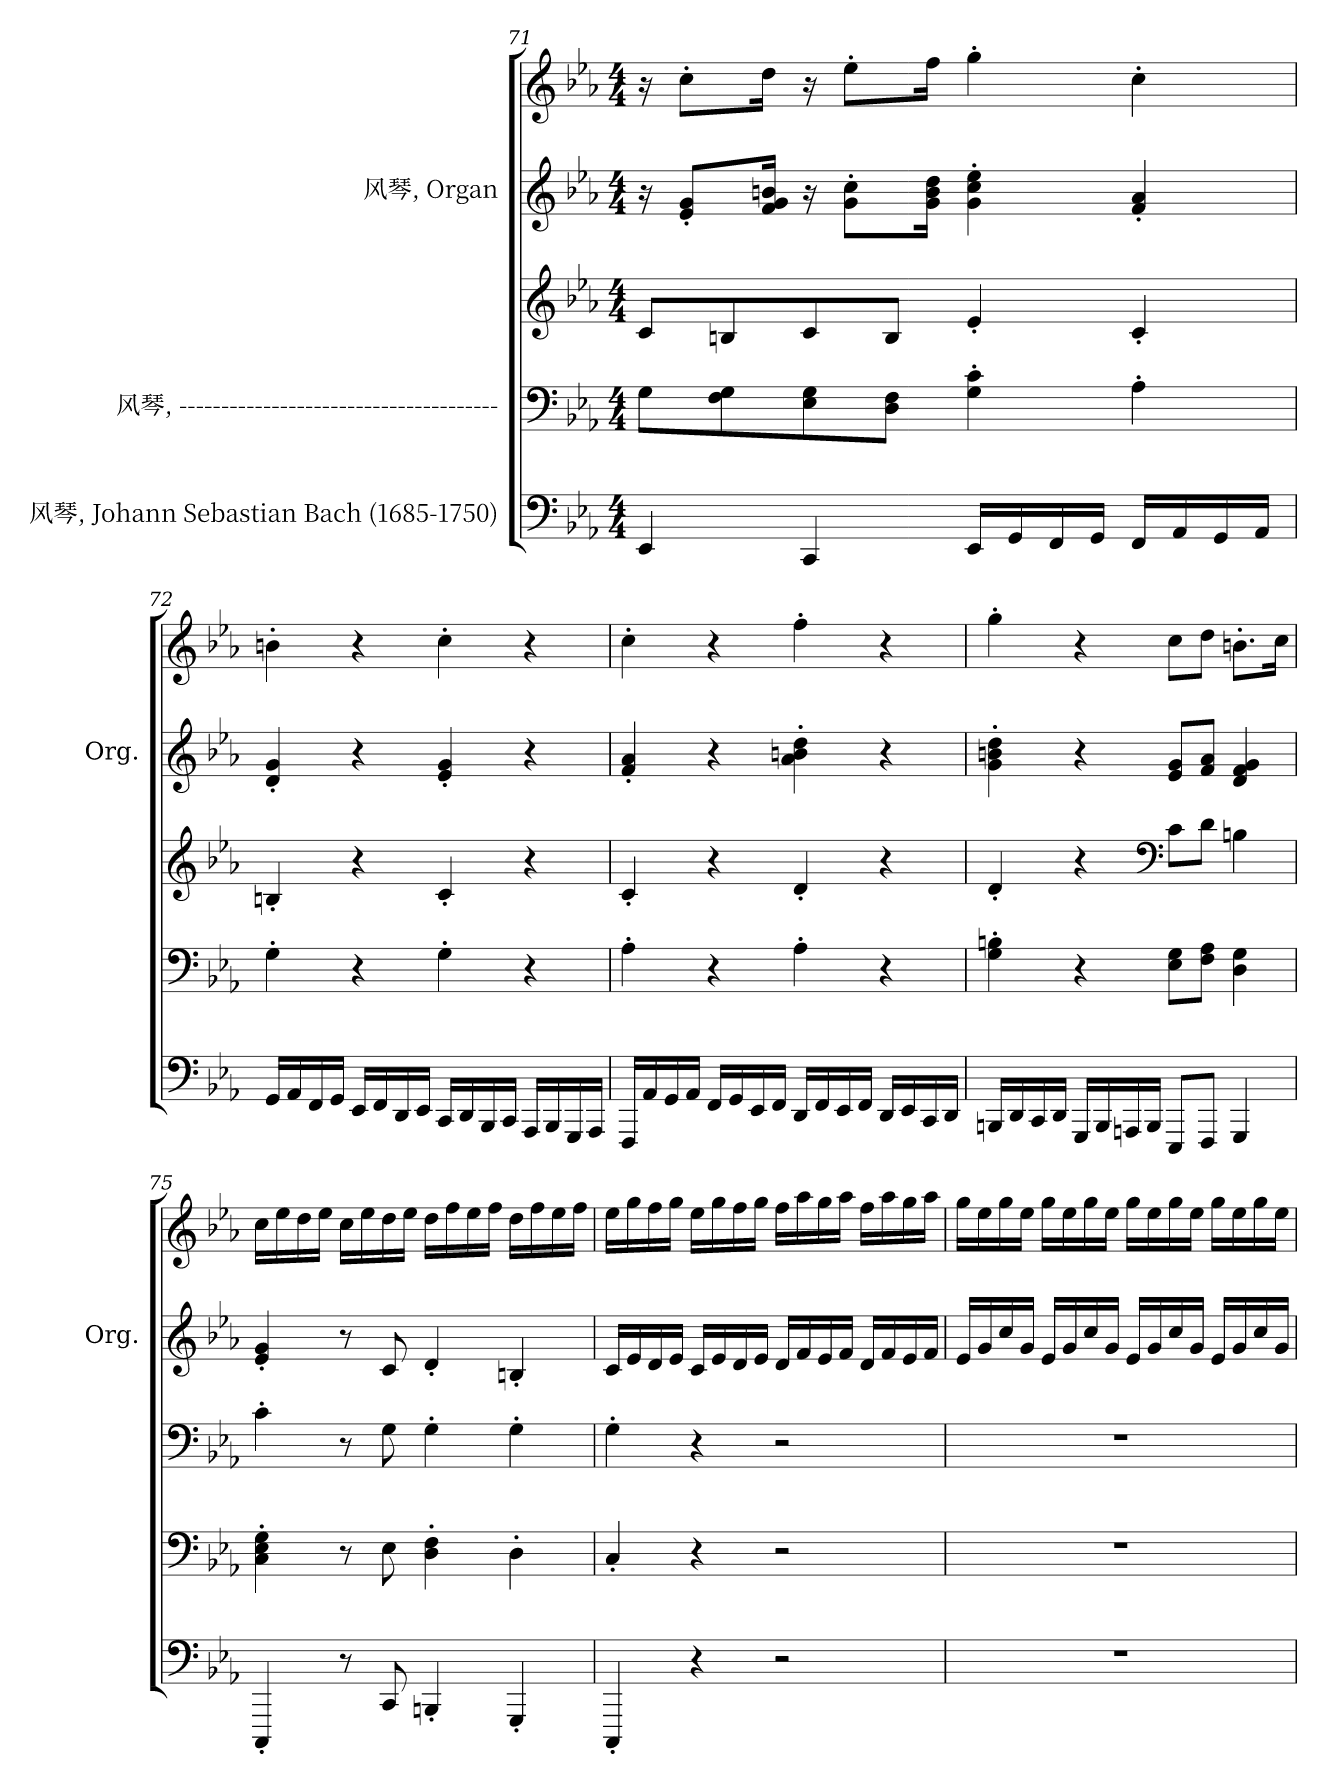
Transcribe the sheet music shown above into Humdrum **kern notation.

**kern	**kern	**kern	**kern	**kern
*part3	*part2	*part2	*part1	*part1
*staff5	*staff4	*staff3	*staff2	*staff1
*I"风琴, Johann Sebastian Bach   (1685-1750)	*I"风琴, --------------------------------------	*	*I"风琴, Organ	*
*	*	*	*I'Org.	*
!!LO:PB:g=z
*clefF4	*clefF4	*clefG2	*clefG2	*clefG2
*k[b-e-a-]	*k[b-e-a-]	*k[b-e-a-]	*k[b-e-a-]	*k[b-e-a-]
*M4/4	*M4/4	*M4/4	*M4/4	*M4/4
=71	=71	=71	=71	=71
4EE-/	8G\L	8c/L	16r	16r
.	.	.	8e-/' 8g/'L	8cc'\L
.	8F\ 8G\	8Bn/	.	.
.	.	.	16f/ 16g/ 16bn/Jk	16dd\Jk
4CC/	8E-\ 8G\	8c/	16r	16r
.	.	.	8g\' 8cc\'L	8ee-'\L
.	8D\ 8F\J	8B/J	.	.
.	.	.	16g\ 16b\ 16dd\Jk	16ff\Jk
16EE-/LL	4G\' 4c\'	4e-'/	4g\' 4cc\' 4ee-\'	4gg'\
16GG/	.	.	.	.
16FF/	.	.	.	.
16GG/JJ	.	.	.	.
16FF/LL	4A-'\	4c'/	4f/' 4a-/'	4cc'\
16AA-/	.	.	.	.
16GG/	.	.	.	.
16AA-/JJ	.	.	.	.
=72	=72	=72	=72	=72
16GG/LL	4G'\	4Bn'/	4d/' 4g/'	4bn'\
16AA-/	.	.	.	.
16FF/	.	.	.	.
16GG/JJ	.	.	.	.
16EE-/LL	4r	4r	4r	4r
16FF/	.	.	.	.
16DD/	.	.	.	.
16EE-/JJ	.	.	.	.
16CC/LL	4G'\	4c'/	4e-/' 4g/'	4cc'\
16DD/	.	.	.	.
16BBB-/	.	.	.	.
16CC/JJ	.	.	.	.
16AAA-/LL	4r	4r	4r	4r
16BBB-/	.	.	.	.
16GGG/	.	.	.	.
16AAA-/JJ	.	.	.	.
!!LO:LB:g=z
=73	=73	=73	=73	=73
16FFF/LL	4A-'\	4c'/	4f/' 4a-/'	4cc'\
16AA-/	.	.	.	.
16GG/	.	.	.	.
16AA-/JJ	.	.	.	.
16FF/LL	4r	4r	4r	4r
16GG/	.	.	.	.
16EE-/	.	.	.	.
16FF/JJ	.	.	.	.
16DD/LL	4A-'\	4d'/	4a-\' 4bn\' 4dd\'	4ff'\
16FF/	.	.	.	.
16EE-/	.	.	.	.
16FF/JJ	.	.	.	.
16DD/LL	4r	4r	4r	4r
16EE-/	.	.	.	.
16CC/	.	.	.	.
16DD/JJ	.	.	.	.
=74	=74	=74	=74	=74
16BBBn/LL	4G\' 4Bn\'	4d'/	4g\' 4bn\' 4dd\'	4gg'\
16DD/	.	.	.	.
16CC/	.	.	.	.
16DD/JJ	.	.	.	.
16GGG/LL	4r	4r	4r	4r
16BBB/	.	.	.	.
16AAAn/	.	.	.	.
16BBB/JJ	.	.	.	.
*	*	*clefF4	*	*
8EEE-/L	8E-\ 8G\L	8c\L	8e-/ 8g/L	8cc\L
8FFF/J	8F\ 8A-\J	8d\J	8f/ 8a-/J	8dd\J
4GGG/	4D\ 4G\	4Bn\	4d/ 4f/ 4g/	8.bn'\L
.	.	.	.	16cc\Jk
!!LO:PB:g=z
=75	=75	=75	=75	=75
*	*	*	*	*MM75
4CCC'/	4C\' 4E-\' 4G\'	4c'\	4e-/' 4g/'	16cc\LL
.	.	.	.	16ee-\
.	.	.	.	16dd\
.	.	.	.	16ee-\JJ
8r	8r	8r	8r	16cc\LL
.	.	.	.	16ee-\
8CC/	8E-\	8G\	8c/	16dd\
.	.	.	.	16ee-\JJ
4BBBn'/	4D\' 4F\'	4G'\	4d'/	16dd\LL
.	.	.	.	16ff\
.	.	.	.	16ee-\
.	.	.	.	16ff\JJ
4GGG'/	4D'\	4G'\	4Bn'/	16dd\LL
.	.	.	.	16ff\
.	.	.	.	16ee-\
.	.	.	.	16ff\JJ
=76	=76	=76	=76	=76
4CCC'/	4C'/	4G'\	16c/LL	16ee-\LL
.	.	.	16e-/	16gg\
.	.	.	16d/	16ff\
.	.	.	16e-/JJ	16gg\JJ
4r	4r	4r	16c/LL	16ee-\LL
.	.	.	16e-/	16gg\
.	.	.	16d/	16ff\
.	.	.	16e-/JJ	16gg\JJ
2r	2r	2r	16d/LL	16ff\LL
.	.	.	16f/	16aa-\
.	.	.	16e-/	16gg\
.	.	.	16f/JJ	16aa-\JJ
.	.	.	16d/LL	16ff\LL
.	.	.	16f/	16aa-\
.	.	.	16e-/	16gg\
.	.	.	16f/JJ	16aa-\JJ
!!LO:LB:g=z
=77	=77	=77	=77	=77
1r	1r	1r	16e-/LL	16gg\LL
.	.	.	16g/	16ee-\
.	.	.	16cc/	16gg\
.	.	.	16g/JJ	16ee-\JJ
.	.	.	16e-/LL	16gg\LL
.	.	.	16g/	16ee-\
.	.	.	16cc/	16gg\
.	.	.	16g/JJ	16ee-\JJ
.	.	.	16e-/LL	16gg\LL
.	.	.	16g/	16ee-\
.	.	.	16cc/	16gg\
.	.	.	16g/JJ	16ee-\JJ
.	.	.	16e-/LL	16gg\LL
.	.	.	16g/	16ee-\
.	.	.	16cc/	16gg\
.	.	.	16g/JJ	16ee-\JJ
=	=	=	=	=
*-	*-	*-	*-	*-
